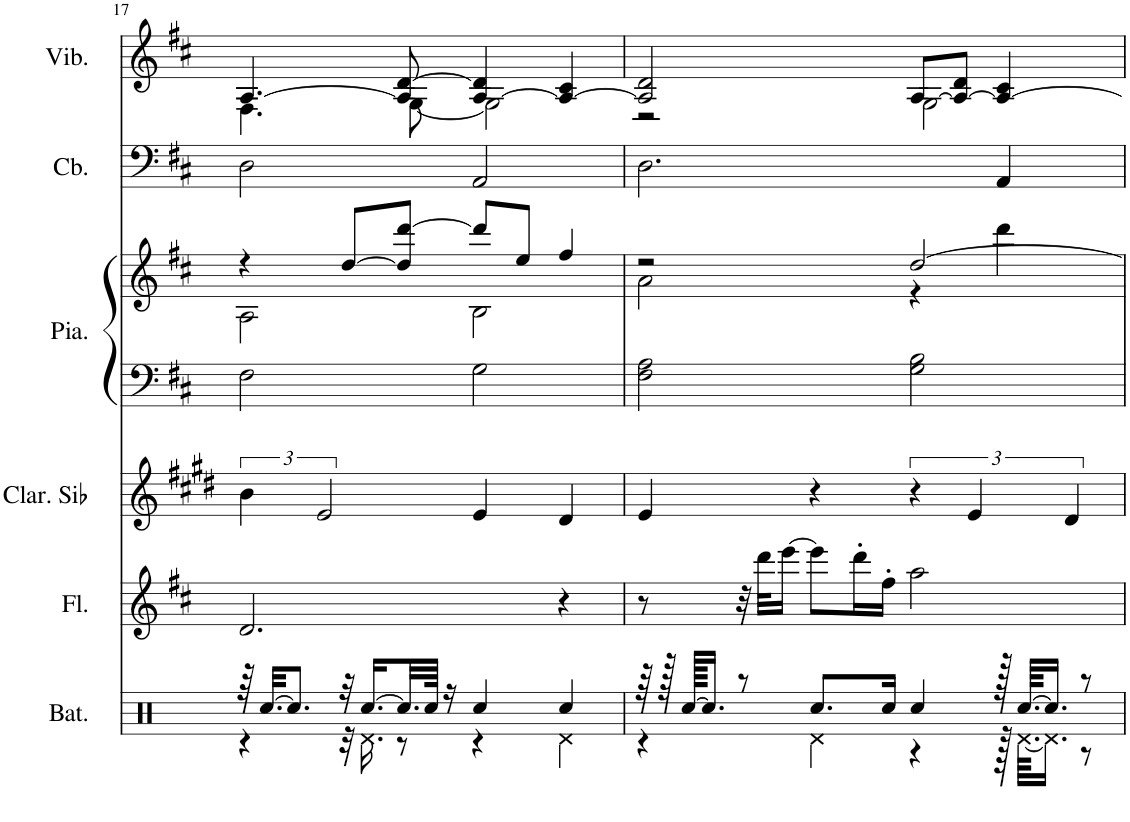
**kern	**kern	**kern	**kern	**kern	**kern	**kern
*part6	*part5	*part4	*part3	*part3	*part2	*part1
*staff7	*staff6	*staff5	*staff4	*staff3	*staff2	*staff1
*I"Batterie, Drums	*I"Flûte, Flute	*I"Clarinette en Sib	*I"Piano, Acoustic Grand Piano	*	*I"Contrebasse, Acoustic Bass	*I"Vibraphone, Vibraphone
*I'Bat.	*I'Fl.	*I'Clar. Sib	*I'Pia.	*	*I'Cb.	*I'Vib.
!!LO:PB:g=z
*clefX	*clefG2	*clefG2	*clefG2	*clefG2	*clefF4	*clefG2
*	*	*Trd1c2	*	*	*Trd7c12	*
*k[]	*k[f#c#]	*k[f#c#g#d#]	*k[f#c#]	*k[f#c#]	*k[f#c#]	*k[f#c#]
*M4/4	*M4/4	*M4/4	*M4/4	*M4/4	*M4/4	*M4/4
=17	=17	=17	=17	=17	=17	=17
*^	*	*	*	*^	*	*^
64r	4r	2.d/	6b\	2F#\	4r	2A\	2D\	[4.A/	4.F#\
[32.Rcc/KKL	.	.	.	.	.	.	.	.	.
8.Rcc/J]	.	.	.	.	.	.	.	.	.
.	.	.	3e/	.	.	.	.	.	.
32r	32r	.	.	.	[8dd/L	.	.	.	.
[16.Rcc/LL	16.Rd\	.	.	.	.	.	.	.	.
32.Rcc/L]	8r	.	.	.	8dd/] [8ddd/J	.	.	8A/] [8d/	[8G\
64Rcc/JJJk	.	.	.	.	.	.	.	.	.
16r	.	.	.	.	.	.	.	.	.
4Rcc/	4r	.	4e/	2G\	8ddd/L]	2B\	2AA/	[4A/ 4d/]	2G\]
.	.	.	.	.	8ee/J	.	.	.	.
4Rcc/	4Rd\	4r	4d#/	.	4ff#/	.	.	4A/_ 4c#/	.
=18	=18	=18	=18	=18	=18	=18	=18	=18	=18
64r	4r	8r	4e/	2F#\ 2A\	2r	2a\	2.D\	2A/] 2d/	2r
128r	.	.	.	.	.	.	.	.	.
[128Rcc/KKKLL	.	.	.	.	.	.	.	.	.
16.Rcc/JJ]	.	.	.	.	.	.	.	.	.
8r	.	32r	.	.	.	.	.	.	.
.	.	32ddd\KLL	.	.	.	.	.	.	.
.	.	[16eee\JJ	.	.	.	.	.	.	.
8.Rcc/L	4Rd\	8eee\L]	4r	.	.	.	.	.	.
.	.	16ddd'\L	.	.	.	.	.	.	.
16Rcc/Jk	.	16ff#'\JJ	.	.	.	.	.	.	.
4Rcc/	4r	2aa\	6r	2G\ 2B\	[2dd/	4r	.	[8A/L	2G\
.	.	.	.	.	.	.	.	8A/_ 8d/J	.
.	.	.	6e/	.	.	.	.	.	.
128r	128r	.	.	.	.	4ddd\	4AA/	4A/_ 4c#/	.
[64.Rcc/KKLL	[64.Rd\KKLL	.	.	.	.	.	.	.	.
16.Rcc/JJ]	16.Rd\JJ]	.	.	.	.	.	.	.	.
.	.	.	6d#/	.	.	.	.	.	.
8r	8r	.	.	.	.	.	.	.	.
*v	*v	*	*	*	*v	*v	*	*v	*v
=	=	=	=	=	=	=
*-	*-	*-	*-	*-	*-	*-
